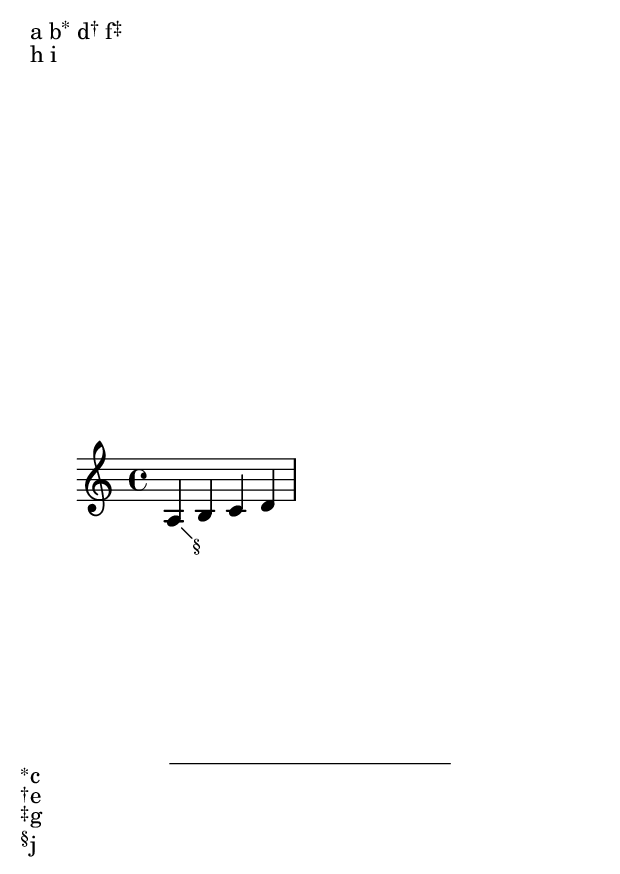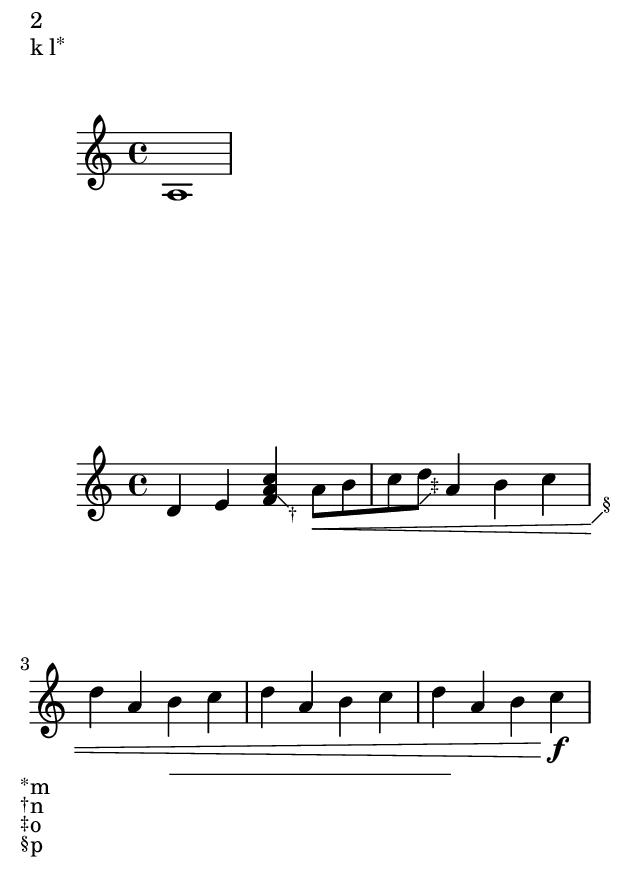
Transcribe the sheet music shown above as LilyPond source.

\version "2.15.39"
\header {
  texidoc = "This is an example of automatic footnote numbering
where the number is reset on each page.  It uses the symbol-footnotes
numbering function, which assigns the symbols *, †, ‡, § and ¶ to
successive footnotes, doubling up on the symbol after five footnotes
have been reached.
"
}

\paper {
  footnote-numbering-function = #symbol-footnotes
}

#(set-default-paper-size "a6")
\book {

\markup {
  a \auto-footnote b c
  \auto-footnote d e
  \auto-footnote f g
}

\markup { h i }

\relative c' {
\footnote #'(1 . -1) #'NoteHead \markup { j } \default
a b c d }

\pageBreak

\markup { k \auto-footnote l m }

\relative c' { a1 }

\relative c' {
  d4 e
  < f  \footnote #'(1 . -1) \markup { n } a c >
  a8-\footnote #'(1 . 1) \markup { p } \<
  -\footnote #'(1 . 1) \markup { o } [ b c d ] a4 b c |
  d a b c |
  d a b c |
  d a b c\f |
}}
